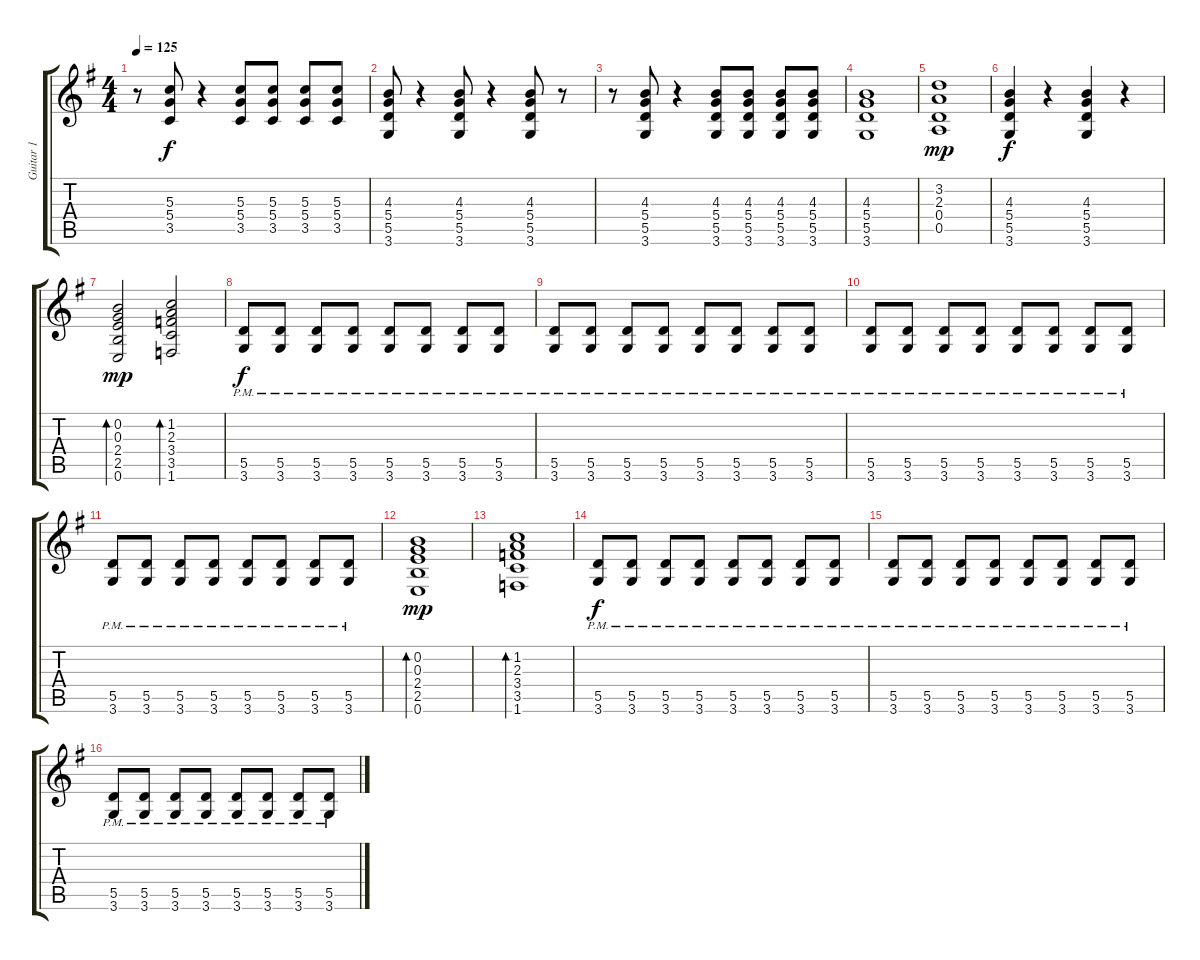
\track ("Guitar 1" "Guitar 1") {instrument overdrivenguitar}
\staff {score tabs}
\tuning (E4 B3 G3 D3 A2 E2) {hide}
\ts (4 4)
\tempo 125
\clef g2
\ks g
r.8{dy f} (5.3 5.4 3.5).8 r.4 (5.3 5.4 3.5).8 (5.3 5.4 3.5).8 (5.3 5.4 3.5).8 (5.3 5.4 3.5).8 |
(4.3 5.4 5.5 3.6).8 r.4 (4.3 5.4 5.5 3.6).8 r.4 (4.3 5.4 5.5 3.6).8 r.8 |
r.8 (4.3 5.4 5.5 3.6).8 r.4 (4.3 5.4 5.5 3.6).8 (4.3 5.4 5.5 3.6).8 (4.3 5.4 5.5 3.6).8 (4.3 5.4 5.5 3.6).8 |
(4.3 5.4 5.5 3.6).1 |
(3.2 2.3 0.4 0.5).1{dy mp} |
(4.3 5.4 5.5 3.6).4{dy f} r.4 (4.3 5.4 5.5 3.6).4 r.4 |
(0.2 0.3 2.4 2.5 0.6).2{bd 120 dy mp} (1.2 2.3 3.4 3.5 1.6).2{bd 120} |
(5.5{pm} 3.6{pm}).8{dy f instrument overdrivenguitar} (5.5{pm} 3.6{pm}).8 (5.5{pm} 3.6{pm}).8 (5.5{pm} 3.6{pm}).8 (5.5{pm} 3.6{pm}).8 (5.5{pm} 3.6{pm}).8 (5.5{pm} 3.6{pm}).8 (5.5{pm} 3.6{pm}).8 |
(5.5{pm} 3.6{pm}).8 (5.5{pm} 3.6{pm}).8 (5.5{pm} 3.6{pm}).8 (5.5{pm} 3.6{pm}).8 (5.5{pm} 3.6{pm}).8 (5.5{pm} 3.6{pm}).8 (5.5{pm} 3.6{pm}).8 (5.5{pm} 3.6{pm}).8 |
(5.5{pm} 3.6{pm}).8 (5.5{pm} 3.6{pm}).8 (5.5{pm} 3.6{pm}).8 (5.5{pm} 3.6{pm}).8 (5.5{pm} 3.6{pm}).8 (5.5{pm} 3.6{pm}).8 (5.5{pm} 3.6{pm}).8 (5.5{pm} 3.6{pm}).8 |
(5.5{pm} 3.6{pm}).8 (5.5{pm} 3.6{pm}).8 (5.5{pm} 3.6{pm}).8 (5.5{pm} 3.6{pm}).8 (5.5{pm} 3.6{pm}).8 (5.5{pm} 3.6{pm}).8 (5.5{pm} 3.6{pm}).8 (5.5{pm} 3.6{pm}).8 |
(0.2 0.3 2.4 2.5 0.6).1{bd 120 dy mp} |
(1.2 2.3 3.4 3.5 1.6).1{bd 120} |
(5.5{pm} 3.6{pm}).8{dy f} (5.5{pm} 3.6{pm}).8 (5.5{pm} 3.6{pm}).8 (5.5{pm} 3.6{pm}).8 (5.5{pm} 3.6{pm}).8 (5.5{pm} 3.6{pm}).8 (5.5{pm} 3.6{pm}).8 (5.5{pm} 3.6{pm}).8 |
(5.5{pm} 3.6{pm}).8 (5.5{pm} 3.6{pm}).8 (5.5{pm} 3.6{pm}).8 (5.5{pm} 3.6{pm}).8 (5.5{pm} 3.6{pm}).8 (5.5{pm} 3.6{pm}).8 (5.5{pm} 3.6{pm}).8 (5.5{pm} 3.6{pm}).8 |
(5.5{pm} 3.6{pm}).8 (5.5{pm} 3.6{pm}).8 (5.5{pm} 3.6{pm}).8 (5.5{pm} 3.6{pm}).8 (5.5{pm} 3.6{pm}).8 (5.5{pm} 3.6{pm}).8 (5.5{pm} 3.6{pm}).8 (5.5{pm} 3.6{pm}).8
